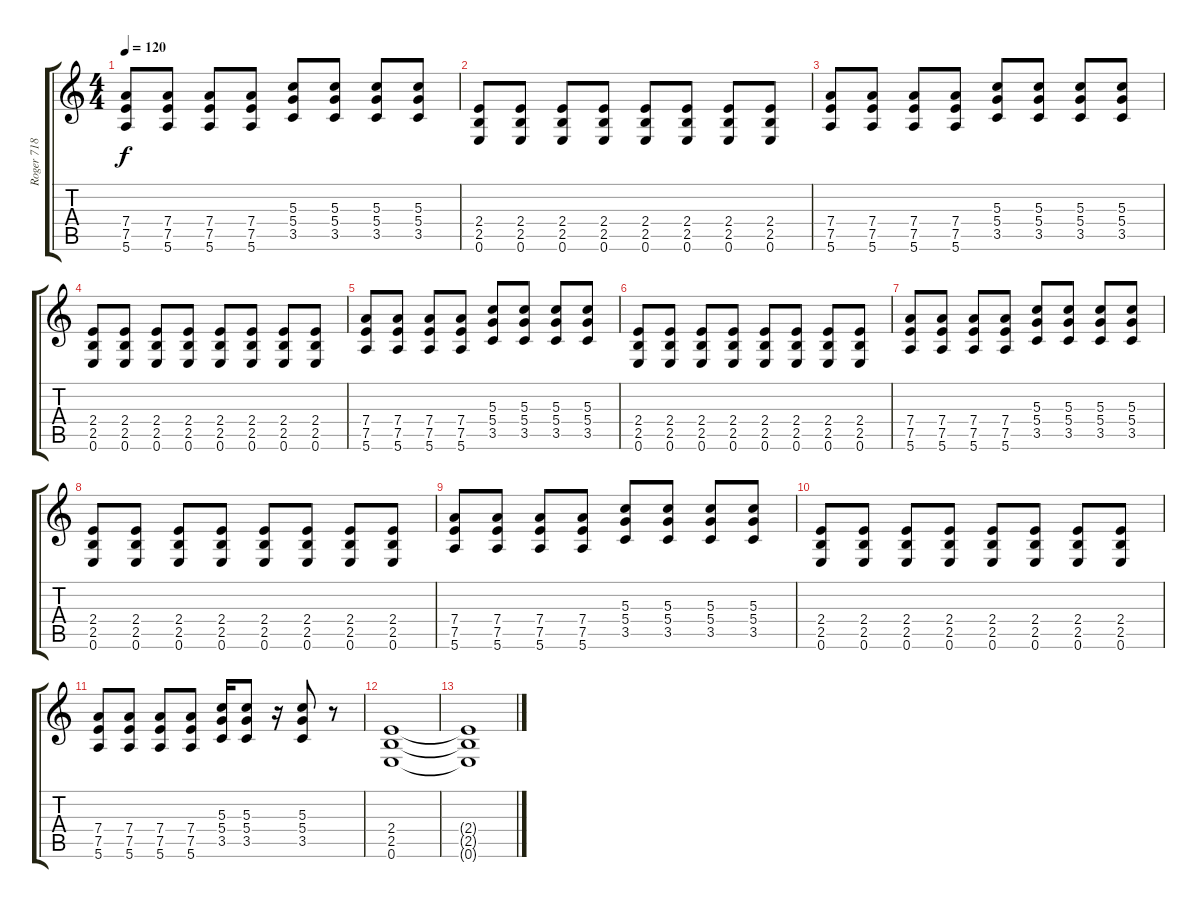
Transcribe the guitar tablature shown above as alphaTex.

\track ("Roger 718" "Roger 718") {instrument distortionguitar}
\staff {score tabs}
\tuning (E4 B3 G3 D3 A2 E2) {hide}
\ts (4 4)
\tempo 120
\clef g2
\ks c
(7.4 7.5 5.6).8{dy f} (7.4 7.5 5.6).8 (7.4 7.5 5.6).8 (7.4 7.5 5.6).8 (5.3 5.4 3.5).8 (5.3 5.4 3.5).8 (5.3 5.4 3.5).8 (5.3 5.4 3.5).8 |
(2.4 2.5 0.6).8 (2.4 2.5 0.6).8 (2.4 2.5 0.6).8 (2.4 2.5 0.6).8 (2.4 2.5 0.6).8 (2.4 2.5 0.6).8 (2.4 2.5 0.6).8 (2.4 2.5 0.6).8 |
(7.4 7.5 5.6).8 (7.4 7.5 5.6).8 (7.4 7.5 5.6).8 (7.4 7.5 5.6).8 (5.3 5.4 3.5).8 (5.3 5.4 3.5).8 (5.3 5.4 3.5).8 (5.3 5.4 3.5).8 |
(2.4 2.5 0.6).8 (2.4 2.5 0.6).8 (2.4 2.5 0.6).8 (2.4 2.5 0.6).8 (2.4 2.5 0.6).8 (2.4 2.5 0.6).8 (2.4 2.5 0.6).8 (2.4 2.5 0.6).8 |
(7.4 7.5 5.6).8 (7.4 7.5 5.6).8 (7.4 7.5 5.6).8 (7.4 7.5 5.6).8 (5.3 5.4 3.5).8 (5.3 5.4 3.5).8 (5.3 5.4 3.5).8 (5.3 5.4 3.5).8 |
(2.4 2.5 0.6).8 (2.4 2.5 0.6).8 (2.4 2.5 0.6).8 (2.4 2.5 0.6).8 (2.4 2.5 0.6).8 (2.4 2.5 0.6).8 (2.4 2.5 0.6).8 (2.4 2.5 0.6).8 |
(7.4 7.5 5.6).8 (7.4 7.5 5.6).8 (7.4 7.5 5.6).8 (7.4 7.5 5.6).8 (5.3 5.4 3.5).8 (5.3 5.4 3.5).8 (5.3 5.4 3.5).8 (5.3 5.4 3.5).8 |
(2.4 2.5 0.6).8 (2.4 2.5 0.6).8 (2.4 2.5 0.6).8 (2.4 2.5 0.6).8 (2.4 2.5 0.6).8 (2.4 2.5 0.6).8 (2.4 2.5 0.6).8 (2.4 2.5 0.6).8 |
(7.4 7.5 5.6).8 (7.4 7.5 5.6).8 (7.4 7.5 5.6).8 (7.4 7.5 5.6).8 (5.3 5.4 3.5).8 (5.3 5.4 3.5).8 (5.3 5.4 3.5).8 (5.3 5.4 3.5).8 |
(2.4 2.5 0.6).8 (2.4 2.5 0.6).8 (2.4 2.5 0.6).8 (2.4 2.5 0.6).8 (2.4 2.5 0.6).8 (2.4 2.5 0.6).8 (2.4 2.5 0.6).8 (2.4 2.5 0.6).8 |
(7.4 7.5 5.6).8 (7.4 7.5 5.6).8 (7.4 7.5 5.6).8 (7.4 7.5 5.6).8 (5.3 5.4 3.5).16 (5.3 5.4 3.5).8 r.16 (5.3 5.4 3.5).8 r.8 |
(2.4 2.5 0.6).1 |
(2.4{t} 2.5{t} 0.6{t}).1
